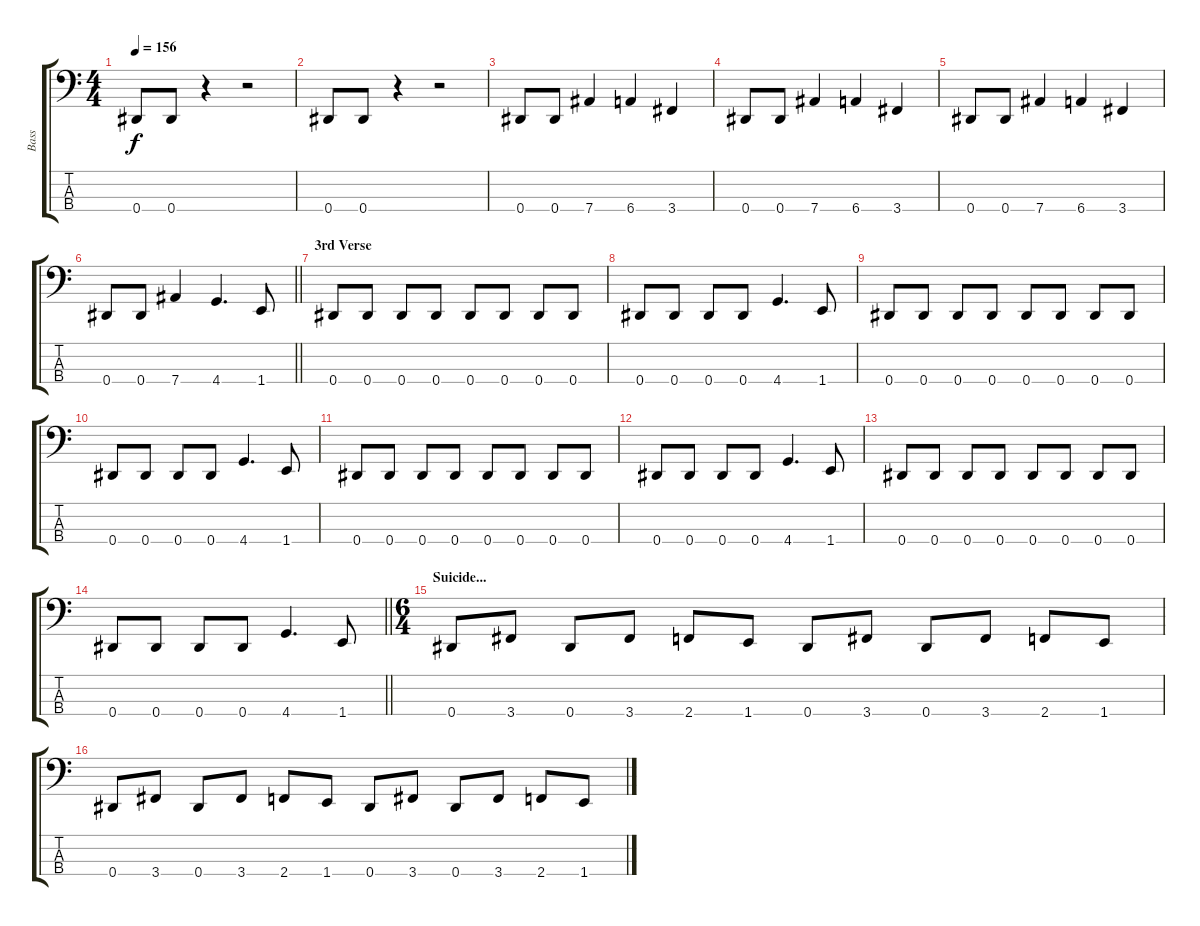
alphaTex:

\track ("Bass" "Bass") {instrument electricbasspick}
\staff {score tabs}
\tuning (Gb2 Db2 Ab1 Eb1) {hide}
\ts (4 4)
\tempo 156
\clef f4
\ks c
0.4.8{dy f} 0.4.8 r.4 r.2 |
0.4.8 0.4.8 r.4 r.2 |
0.4.8 0.4.8 7.4.4 6.4.4 3.4.4 |
0.4.8 0.4.8 7.4.4 6.4.4 3.4.4 |
0.4.8 0.4.8 7.4.4 6.4.4 3.4.4 |
\barLineRight lightlight
0.4.8 0.4.8 7.4.4 4.4.4{d} 1.4.8 |
\section ("" "3rd Verse")
0.4.8 0.4.8 0.4.8 0.4.8 0.4.8 0.4.8 0.4.8 0.4.8 |
0.4.8 0.4.8 0.4.8 0.4.8 4.4.4{d} 1.4.8 |
0.4.8 0.4.8 0.4.8 0.4.8 0.4.8 0.4.8 0.4.8 0.4.8 |
0.4.8 0.4.8 0.4.8 0.4.8 4.4.4{d} 1.4.8 |
0.4.8 0.4.8 0.4.8 0.4.8 0.4.8 0.4.8 0.4.8 0.4.8 |
0.4.8 0.4.8 0.4.8 0.4.8 4.4.4{d} 1.4.8 |
0.4.8 0.4.8 0.4.8 0.4.8 0.4.8 0.4.8 0.4.8 0.4.8 |
\barLineRight lightlight
0.4.8 0.4.8 0.4.8 0.4.8 4.4.4{d} 1.4.8 |
\ts (6 4)
\section ("" "Suicide...")
0.4.8 3.4.8 0.4.8 3.4.8 2.4.8 1.4.8 0.4.8 3.4.8 0.4.8 3.4.8 2.4.8 1.4.8 |
0.4.8 3.4.8 0.4.8 3.4.8 2.4.8 1.4.8 0.4.8 3.4.8 0.4.8 3.4.8 2.4.8 1.4.8
